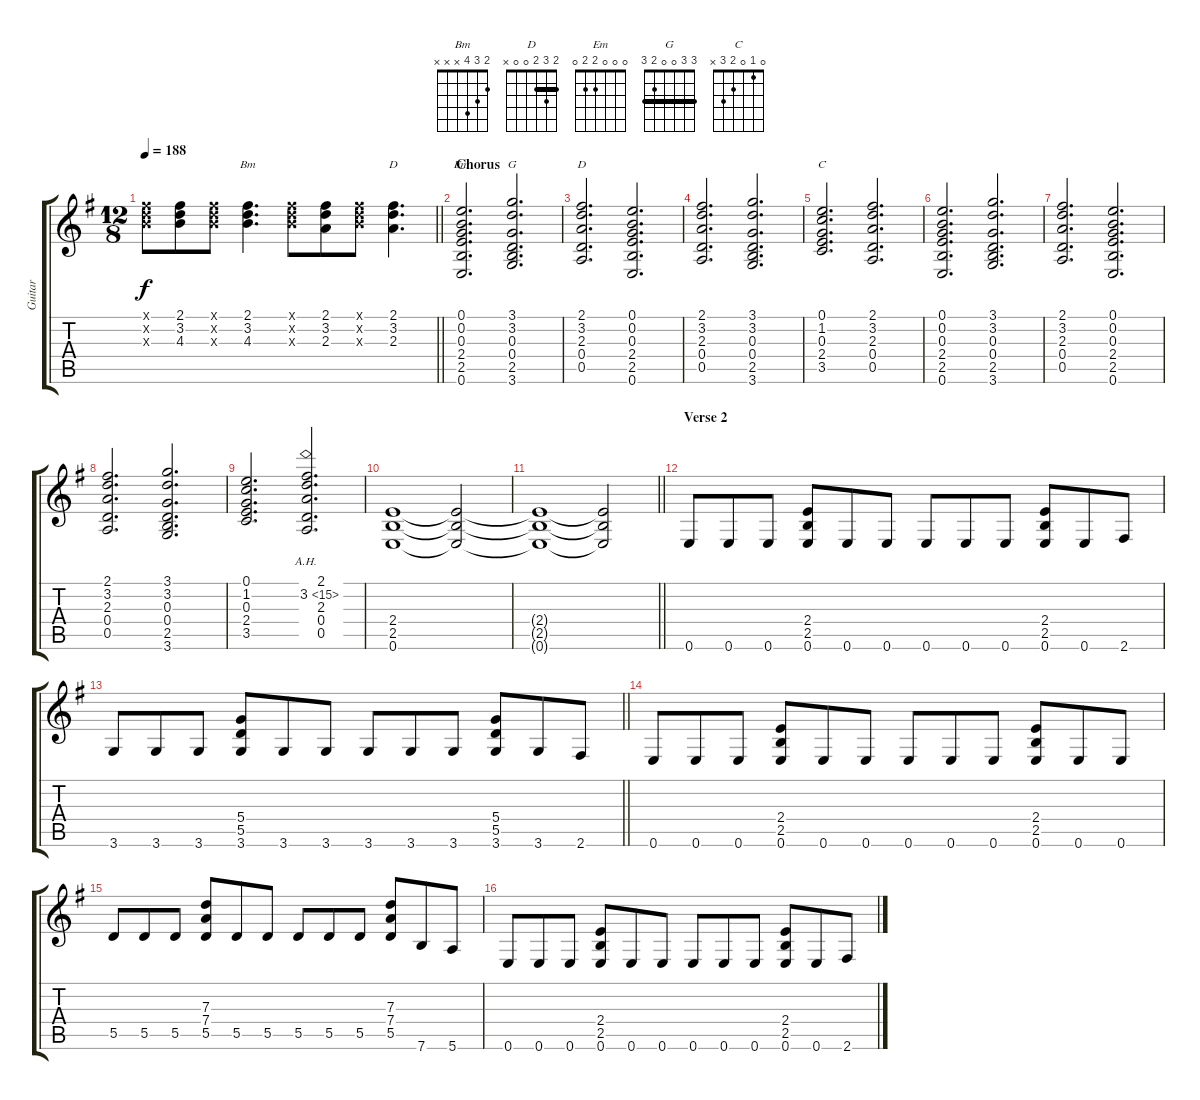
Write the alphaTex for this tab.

\track ("Guitar" "Guitar") {instrument distortionguitar}
\staff {score tabs}
\tuning (E4 B3 G3 D3 A2 E2) {hide}
\chord ("Bm" 2 3 4 x x x)
\chord ("D" 2 3 2 x x x) {barre 2}
\chord ("Em" 0 0 0 2 2 0)
\chord ("G" 3 3 0 0 2 3) {barre 3}
\chord ("D" 2 3 2 0 0 x) {barre 2}
\chord ("C" 0 1 0 2 3 x)
\ts (12 8)
\tempo 188
\clef g2
\barLineRight lightlight
\ks g
(2.1{x} 3.2{x} 4.3{x}).8{dy f} (2.1 3.2 4.3).8 (2.1{x} 3.2{x} 4.3{x}).8 (2.1 3.2 4.3).4{d ch "Bm"} (2.1{x} 3.2{x} 4.3{x}).8 (2.1 3.2 2.3).8 (2.1{x} 3.2{x} 4.3{x}).8 (2.1 3.2 2.3).4{d ch "D"} |
\section ("" "Chorus")
(0.1 0.2 0.3 2.4 2.5 0.6).2{d ch "Em"} (3.1 3.2 0.3 0.4 2.5 3.6).2{d ch "G"} |
(2.1 3.2 2.3 0.4 0.5).2{d ch "D"} (0.1 0.2 0.3 2.4 2.5 0.6).2{d} |
(2.1 3.2 2.3 0.4 0.5).2{d} (3.1 3.2 0.3 0.4 2.5 3.6).2{d} |
(0.1 1.2 0.3 2.4 3.5).2{d ch "C"} (2.1 3.2 2.3 0.4 0.5).2{d} |
(0.1 0.2 0.3 2.4 2.5 0.6).2{d} (3.1 3.2 0.3 0.4 2.5 3.6).2{d} |
(2.1 3.2 2.3 0.4 0.5).2{d} (0.1 0.2 0.3 2.4 2.5 0.6).2{d} |
(2.1 3.2 2.3 0.4 0.5).2{d} (3.1 3.2 0.3 0.4 2.5 3.6).2{d} |
(0.1 1.2 0.3 2.4 3.5).2{d} (2.1 3.2{ah 12} 2.3 0.4 0.5).2{d} |
(2.4 2.5 0.6).1 (2.4{t} 2.5{t} 0.6{t}).2 |
\barLineRight lightlight
(2.4{t} 2.5{t} 0.6{t}).1 (2.4{t} 2.5{t} 0.6{t}).2 |
\section ("" "Verse 2")
0.6.8 0.6.8 0.6.8 (2.4 2.5 0.6).8 0.6.8 0.6.8 0.6.8 0.6.8 0.6.8 (2.4 2.5 0.6).8 0.6.8 2.6.8 |
\barLineRight lightlight
3.6.8 3.6.8 3.6.8 (5.4 5.5 3.6).8 3.6.8 3.6.8 3.6.8 3.6.8 3.6.8 (5.4 5.5 3.6).8 3.6.8 2.6.8 |
0.6.8 0.6.8 0.6.8 (2.4 2.5 0.6).8 0.6.8 0.6.8 0.6.8 0.6.8 0.6.8 (2.4 2.5 0.6).8 0.6.8 0.6.8 |
5.5.8 5.5.8 5.5.8 (7.3 7.4 5.5).8 5.5.8 5.5.8 5.5.8 5.5.8 5.5.8 (7.3 7.4 5.5).8 7.6.8 5.6.8 |
0.6.8 0.6.8 0.6.8 (2.4 2.5 0.6).8 0.6.8 0.6.8 0.6.8 0.6.8 0.6.8 (2.4 2.5 0.6).8 0.6.8 2.6.8
